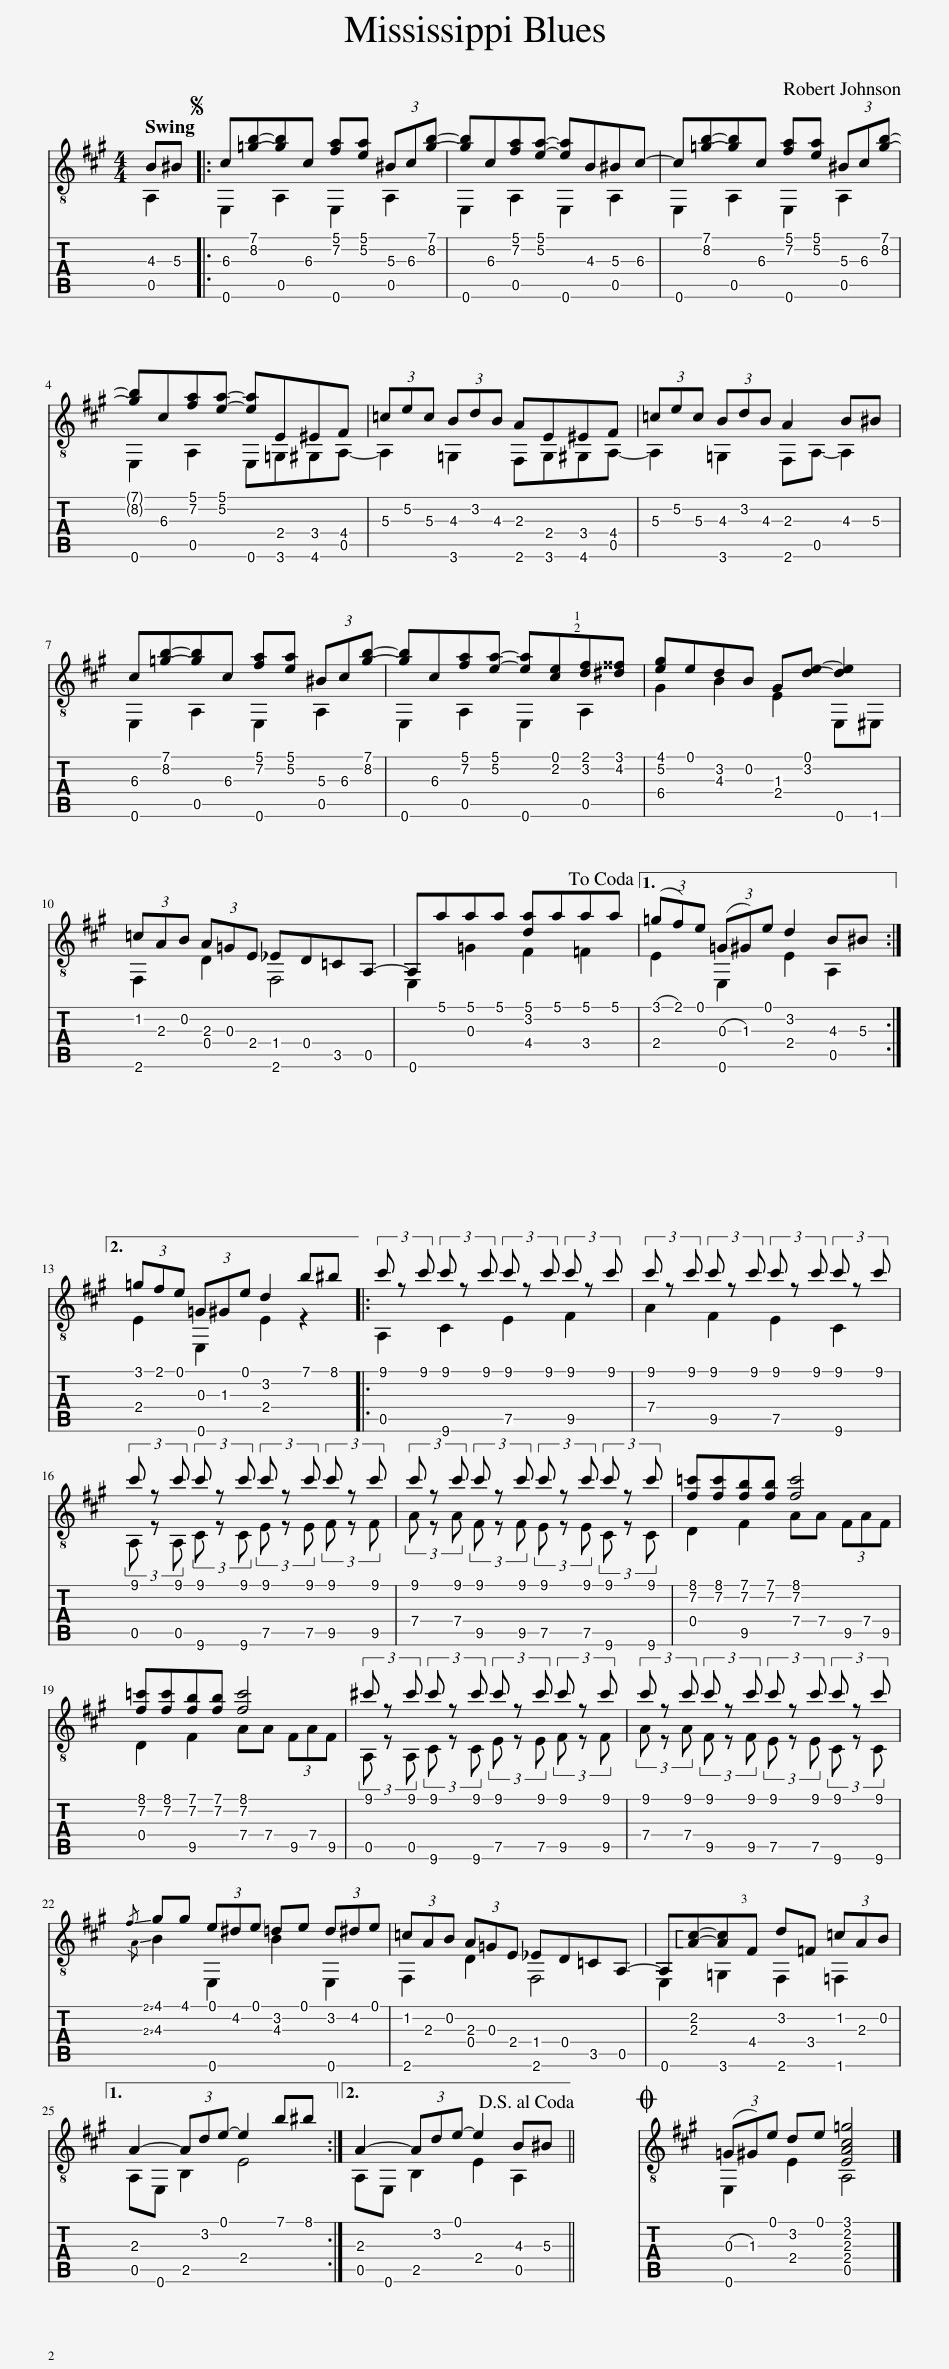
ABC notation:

X:1
%%score { ( 1 2 ) | ( 3 4 ) }
L:1/8
M:4/4
I:linebreak $
K:A
V:1 treble-8
V:2 treble-8
V:3 tab stafflines=6 strings="E2,A2,D3,G3,B3,E4 nostems "
V:4 tab stafflines=6 strings="E2,A2,D3,G3,B3,E4 nostems "
V:1
 B^B |:S c[=gb]-[gb]c [fa][ea] (3^Bc[gb]- | [gb]c[fa][ea]- [ea]B^Bc- | c[=gb]-[gb]c [fa][ea] (3^Bc[gb]- |$ [gb]c[fa][ea]- [ea]E^EF | %5
 (3=cec (3BdB AE^EF | (3=cec (3BdB A2 B^B |$ c[=gb]-[gb]c [fa][ea] (3^Bc[gb]- | [gb]c[fa][ea]- [ea][ce]!2!!1![df][^d^^f] | [eg]edB G[de]- [de]2 |$ %10
 (3=cAB (3A=GE _ED=CA,- | A,aaa [da]aaa!dacoda! |1 (3(=gf)e (3(=G^G)e d2 B^B :|2$ (3=gfe (3=G^Ge d2 b^b |: (3c' z c' (3c' z c' (3c' z c' (3c' z c' | %15
 (3c' z c' (3c' z c' (3c' z c' (3c' z c' |$ (3c' z c' (3c' z c' (3c' z c' (3c' z c' | (3c' z c' (3c' z c' (3c' z c' (3c' z c' | [f=c'][fc'][fb][fb] [fc']4 |$ [f=c'][fc'][fb][fb] [fc']4 | %20
 (3^c' z c' (3c' z c' (3c' z c' (3c' z c' | (3c' z c' (3c' z c' (3c' z c' (3c' z c' |$!-(!{/f} !-)!gg (3e^de =de (3d^de | (3=cAB (3A=GE _ED=CA,- | A,[Ac]-[Ac]!3!F d=F (3=cAB |1$ %25
 A2- (3Ade- e2 b^b :|2 A2- (3Ade- e2 B^B!D.S.! ||O (3(=G^G)e de [EAc=g]4 |] %28
V:2
 A,2 |: E,2 A,2 E,2 A,2 | E,2 A,2 E,2 A,2 | E,2 A,2 E,2 A,2 |$ E,2 A,2 E,=G,^G,A,- | %5
 A,2 =G,2 F,G,^G,A,- | A,2 =G,2 F,A,- A,2 |$ E,2 A,2 E,2 A,2 | E,2 A,2 E,2 A,2 | G2 B2 E2 E,^E, |$ %10
 F,2 D2 F,4 | E,2 =G2 F2 =F2 |1 E2 E,2 E2 A,2 :|2$ E2 E,2 E2 z2 |: A,2 C2 E2 F2 | %15
 A2 F2 E2 C2 |$ (3A, z A, (3C z C (3E z E (3F z F | (3A z A (3F z F (3E z E (3C z C | D2 F2 AA (3FAF |$ D2 F2 AA (3FAF | %20
 (3A, z A, (3C z C (3E z E (3F z F | (3A z A (3F z F (3E z E (3C z C |$!-(!{/A} !-)!B2 E,2 B2 E,2 | F,2 D2 F,4 | E,2 =G,2 F,2 =F,2 |1$ %25
 A,E, B,2 E4 :|2 A,E, B,2 E2 A,2 || E,2 E2 A,4 |] %28
V:3
 !3!B, !3!^B, |: !3!C [!2!=G!1!B]- [!2!G!1!B] !3!C [!2!F!1!A] [!2!E!1!A] (3!3!^B, !3!C [!2!G!1!B]- | [!2!G!1!B] !3!C [!2!F!1!A] [!2!E!1!A]- [!2!E!1!A] !3!B, !3!^B, !3!C- | !3!C [!2!=G!1!B]- [!2!G!1!B] !3!C [!2!F!1!A] [!2!E!1!A] (3!3!^B, !3!C [!2!G!1!B]- |$ [!2!G!1!B] !3!C [!2!F!1!A] [!2!E!1!A]- [!2!E!1!A] !4!E, !4!^E, !4!F, | %5
 (3!3!=C !2!E !3!C (3!3!B, !2!D !3!B, !3!A, !4!E, !4!^E, !4!F, | (3!3!=C !2!E !3!C (3!3!B, !2!D !3!B, !3!A,2 !3!B, !3!^B, |$ !3!C [!2!=G!1!B]- [!2!G!1!B] !3!C [!2!F!1!A] [!2!E!1!A] (3!3!^B, !3!C [!2!G!1!B]- | [!2!G!1!B] !3!C [!2!F!1!A] [!2!E!1!A]- [!1!E!2!A] [!2!C!1!E] [!2!D!1!F] [!2!^D!1!^^F] | [!2!E!1!G] !1!E !2!D !2!B, !3!G, [!2!D!1!E]- [!2!D!1!E]2 |$ %10
 (3!2!=C !3!A, !2!B, (3!3!A, !3!=G, !4!E, !4!_E, !4!D, !5!=C, !5!A,,- | !5!A,, !1!A !1!A !1!A [!2!D!1!A] !1!A !1!A !1!A |1 (3(!1!=G !1!F) !1!E (3(!3!=G, !3!^G,) !1!E !2!D2 !3!B, !3!^B, :|2$ (3!1!=G !1!F !1!E (3!3!=G, !3!^G, !1!E !2!D2 !1!B !1!^B |: (3!1!c x !1!c (3!1!c x !1!c (3!1!c x !1!c (3!1!c x !1!c | %15
 (3!1!c x !1!c (3!1!c x !1!c (3!1!c x !1!c (3!1!c x !1!c |$ (3!1!c x !1!c (3!1!c x !1!c (3!1!c x !1!c (3!1!c x !1!c | (3!1!c x !1!c (3!1!c x !1!c (3!1!c x !1!c (3!1!c x !1!c | [!2!F!1!=c] [!2!F!1!c] [!2!F!1!B] [!2!F!1!B] [!2!F!1!c]4 |$ [!2!F!1!=c] [!2!F!1!c] [!2!F!1!B] [!2!F!1!B] [!2!F!1!c]4 | %20
 (3!1!^c x !1!c (3!1!c x !1!c (3!1!c x !1!c (3!1!c x !1!c | (3!1!c x !1!c (3!1!c x !1!c (3!1!c x !1!c (3!1!c x !1!c |$!-(!{/!1!F} !-)!!1!G !1!G (3!1!E !2!^D !1!E !2!=D !1!E (3!2!D !2!^D !1!E | (3!2!=C !3!A, !2!B, (3!3!A, !3!=G, !4!E, !4!_E, !4!D, !5!=C, !5!A,,- | !5!A,, [!3!A,!2!C]- [!3!A,!2!C] !4!F, !2!D !4!=F, (3!2!=C !3!A, !2!B, |1$ %25
 !3!A,2- (3!3!A, !2!D !1!E- !1!E2 !1!B !1!^B :|2 !3!A,2- (3!3!A, !2!D !1!E- !1!E2 !3!B, !3!^B, || (3(!3!=G, !3!^G,) !1!E !2!D !1!E [!4!E,!3!A,!2!C!1!=G]4 |] %28
V:4
 !5!A,,2 |: !6!E,,2 !5!A,,2 !6!E,,2 !5!A,,2 | !6!E,,2 !5!A,,2 !6!E,,2 !5!A,,2 | !6!E,,2 !5!A,,2 !6!E,,2 !5!A,,2 |$ !6!E,,2 !5!A,,2 !6!E,, !6!=G,, !6!^G,, !5!A,,- | %5
 !5!A,,2 !6!=G,,2 !6!F,, !6!G,, !6!^G,, !5!A,,- | !5!A,,2 !6!=G,,2 !6!F,, !5!A,,- !5!A,,2 |$ !6!E,,2 !5!A,,2 !6!E,,2 !5!A,,2 | !6!E,,2 !5!A,,2 !6!E,,2 !5!A,,2 | !4!G,2 !3!B,2 !4!E,2 !6!E,, !6!^E,, |$ %10
 !6!F,,2 !4!D,2 !6!F,,4 | !6!E,,2 !3!=G,2 !4!F,2 !4!=F,2 |1 !4!E,2 !6!E,,2 !4!E,2 !5!A,,2 :|2$ !4!E,2 !6!E,,2 !4!E,2 x2 |: !5!A,,2 !6!C,2 !5!E,2 !5!F,2 | %15
 !4!A,2 !5!F,2 !5!E,2 !6!C,2 |$ (3!5!A,, x !5!A,, (3!6!C, x !6!C, (3!5!E, x !5!E, (3!5!F, x !5!F, | (3!4!A, x !4!A, (3!5!F, x !5!F, (3!5!E, x !5!E, (3!6!C, x !6!C, | !4!D,2 !5!F,2 !4!A, !4!A, (3!5!F, !4!A, !5!F, |$ !4!D,2 !5!F,2 !4!A, !4!A, (3!5!F, !4!A, !5!F, | %20
 (3!5!A,, x !5!A,, (3!6!C, x !6!C, (3!5!E, x !5!E, (3!5!F, x !5!F, | (3!4!A, x !4!A, (3!5!F, x !5!F, (3!5!E, x !5!E, (3!6!C, x !6!C, |$!-(!{/!3!A,} !-)!!3!B,2 !6!E,,2 !3!B,2 !6!E,,2 | !6!F,,2 !4!D,2 !6!F,,4 | !6!E,,2 !6!=G,,2 !6!F,,2 !6!=F,,2 |1$ %25
 !5!A,, !6!E,, !5!B,,2 !4!E,4 :|2 !5!A,, !6!E,, !5!B,,2 !4!E,2 !5!A,,2 || !6!E,,2 !4!E,2 !5!A,,4 |] %28
